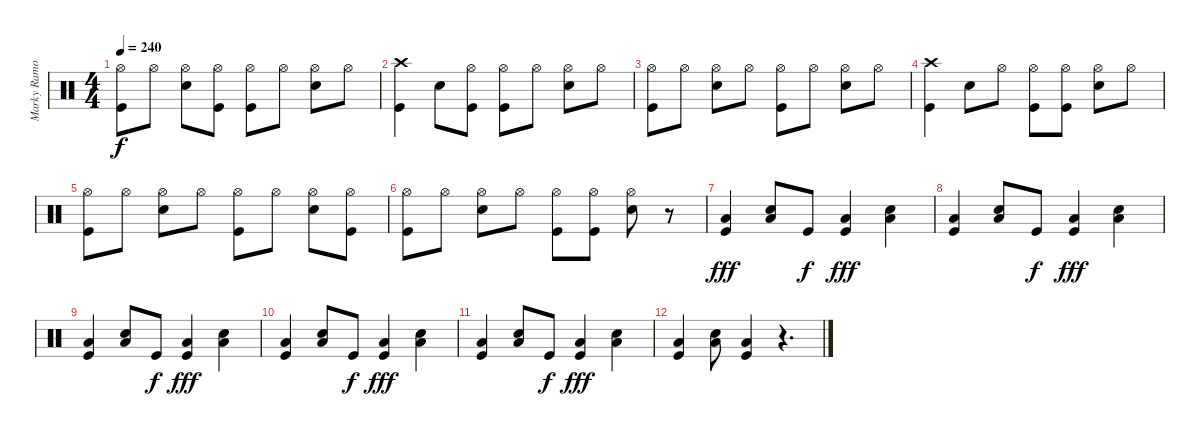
\track ("Marky Ramone" "Marky Ramo") {instrument percussion}
\staff {score}
\articulation defaults
\ts (4 4)
\tempo 240
\clef neutral
\ks c
("Kick (hit)" "Hi-Hat (open)").8{dy f} "Hi-Hat (open)".8 ("Snare (hit) 2" "Hi-Hat (open)").8 ("Kick (hit)" "Hi-Hat (open)").8 ("Kick (hit)" "Hi-Hat (open)").8 "Hi-Hat (open)".8 ("Snare (hit) 2" "Hi-Hat (open)").8 "Hi-Hat (open)".8 |
("Kick (hit)" "Crash high (hit)").4 "Snare (hit) 2".8 ("Kick (hit)" "Hi-Hat (open)").8 ("Kick (hit)" "Hi-Hat (open)").8 "Hi-Hat (open)".8 ("Snare (hit) 2" "Hi-Hat (open)").8 "Hi-Hat (open)".8 |
("Kick (hit)" "Hi-Hat (open)").8 "Hi-Hat (open)".8 ("Snare (hit) 2" "Hi-Hat (open)").8 "Hi-Hat (open)".8 ("Kick (hit)" "Hi-Hat (open)").8 "Hi-Hat (open)".8 ("Snare (hit) 2" "Hi-Hat (open)").8 "Hi-Hat (open)".8 |
("Kick (hit)" "Crash high (hit)").4 "Snare (hit) 2".8 "Hi-Hat (open)".8 ("Kick (hit)" "Hi-Hat (open)").8 ("Kick (hit)" "Hi-Hat (open)").8 ("Snare (hit) 2" "Hi-Hat (open)").8 "Hi-Hat (open)".8 |
("Kick (hit)" "Hi-Hat (open)").8 "Hi-Hat (open)".8 ("Snare (hit) 2" "Hi-Hat (open)").8 "Hi-Hat (open)".8 ("Kick (hit)" "Hi-Hat (open)").8 "Hi-Hat (open)".8 ("Snare (hit) 2" "Hi-Hat (open)").8 ("Kick (hit)" "Hi-Hat (open)").8 |
("Kick (hit)" "Hi-Hat (open)").8 "Hi-Hat (open)".8 ("Snare (hit) 2" "Hi-Hat (open)").8 "Hi-Hat (open)".8 ("Kick (hit)" "Hi-Hat (open)").8 ("Kick (hit)" "Hi-Hat (open)").8 ("Snare (hit) 2" "Hi-Hat (open)").8 r.8 |
("Kick (hit)" "Low Floor Tom (hit)").4{dy fff} ("Snare (hit) 2" "Low Floor Tom (hit)").8 "Kick (hit)".8{dy f} ("Kick (hit)" "Low Floor Tom (hit)").4{dy fff} ("Snare (hit) 2" "Low Floor Tom (hit)").4 |
("Kick (hit)" "Low Floor Tom (hit)").4 ("Snare (hit) 2" "Low Floor Tom (hit)").8 "Kick (hit)".8{dy f} ("Kick (hit)" "Low Floor Tom (hit)").4{dy fff} ("Snare (hit) 2" "Low Floor Tom (hit)").4 |
("Kick (hit)" "Low Floor Tom (hit)").4 ("Snare (hit) 2" "Low Floor Tom (hit)").8 "Kick (hit)".8{dy f} ("Kick (hit)" "Low Floor Tom (hit)").4{dy fff} ("Snare (hit) 2" "Low Floor Tom (hit)").4 |
("Kick (hit)" "Low Floor Tom (hit)").4 ("Snare (hit) 2" "Low Floor Tom (hit)").8 "Kick (hit)".8{dy f} ("Kick (hit)" "Low Floor Tom (hit)").4{dy fff} ("Snare (hit) 2" "Low Floor Tom (hit)").4 |
("Kick (hit)" "Low Floor Tom (hit)").4 ("Snare (hit) 2" "Low Floor Tom (hit)").8 "Kick (hit)".8{dy f} ("Kick (hit)" "Low Floor Tom (hit)").4{dy fff} ("Snare (hit) 2" "Low Floor Tom (hit)").4 |
("Kick (hit)" "Low Floor Tom (hit)").4 ("Snare (hit) 2" "Low Floor Tom (hit)").8 ("Kick (hit)" "Low Floor Tom (hit)").4 r.4{d}
